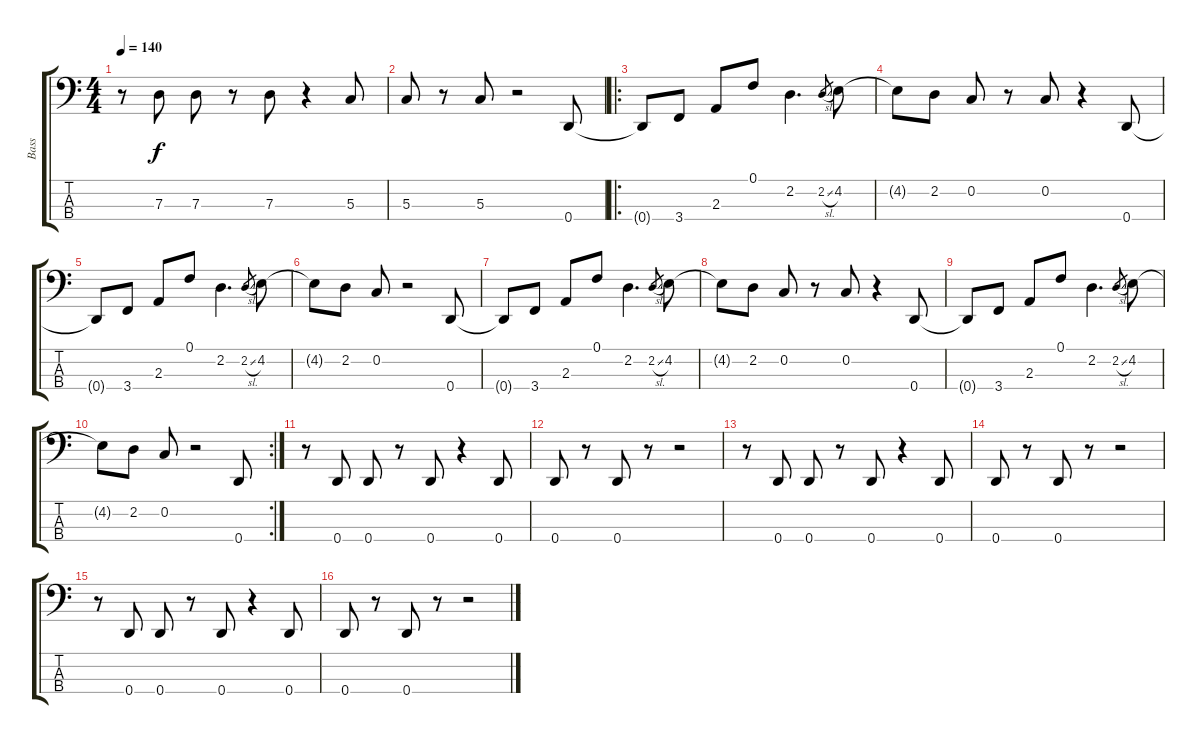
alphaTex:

\track ("Bass" "Bass") {instrument electricbassfinger}
\staff {score tabs}
\tuning (F2 C2 G1 D1) {hide}
\ts (4 4)
\tempo 140
\clef f4
\ks c
r.8{dy f} 7.3.8 7.3.8 r.8 7.3.8 r.4 5.3.8 |
5.3.8 r.8 5.3.8 r.2 0.4.8 |
\ro
0.4{t}.8 3.4.8 2.3.8 0.1.8 2.2.4{d} 2.2{sl}.8{gr} 4.2.8 |
4.2{t}.8 2.2.8 0.2.8 r.8 0.2.8 r.4 0.4.8 |
0.4{t}.8 3.4.8 2.3.8 0.1.8 2.2.4{d} 2.2{sl}.8{gr} 4.2.8 |
4.2{t}.8 2.2.8 0.2.8 r.2 0.4.8 |
0.4{t}.8 3.4.8 2.3.8 0.1.8 2.2.4{d} 2.2{sl}.8{gr} 4.2.8 |
4.2{t}.8 2.2.8 0.2.8 r.8 0.2.8 r.4 0.4.8 |
0.4{t}.8 3.4.8 2.3.8 0.1.8 2.2.4{d} 2.2{sl}.8{gr} 4.2.8 |
\rc 2
4.2{t}.8 2.2.8 0.2.8 r.2 0.4.8 |
r.8 0.4.8 0.4.8 r.8 0.4.8 r.4 0.4.8 |
0.4.8 r.8 0.4.8 r.8 r.2 |
r.8 0.4.8 0.4.8 r.8 0.4.8 r.4 0.4.8 |
0.4.8 r.8 0.4.8 r.8 r.2 |
r.8 0.4.8 0.4.8 r.8 0.4.8 r.4 0.4.8 |
0.4.8 r.8 0.4.8 r.8 r.2
